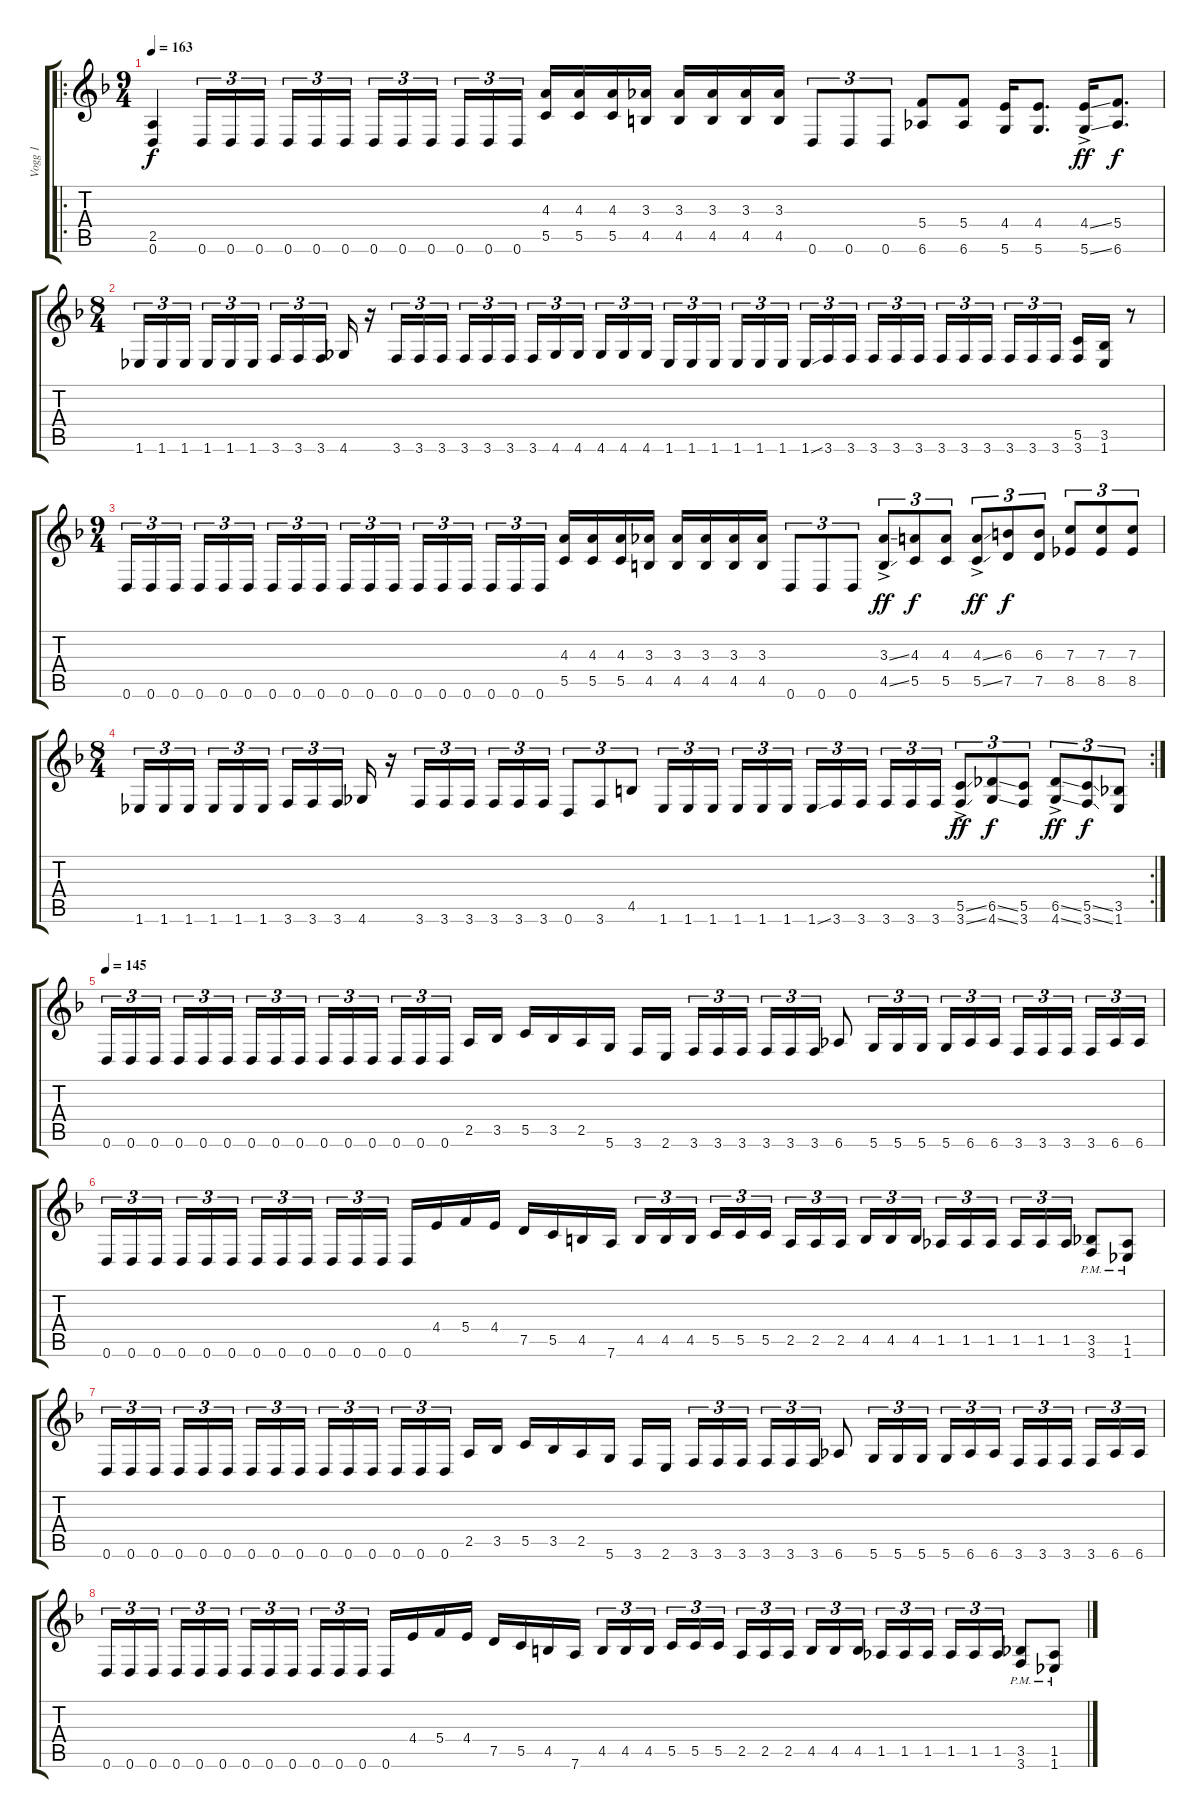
\track ("Vogg 1" "Vogg 1") {instrument distortionguitar}
\staff {score tabs}
\tuning (D4 A3 F3 C3 G2 D2) {hide}
\ro
\ts (9 4)
\tempo 163
\clef g2
\ks f
(2.5 0.6).4{dy f} 0.6.16{tu (3 2)} 0.6.16{tu (3 2)} 0.6.16{tu (3 2) beam splitsecondary} 0.6.16{tu (3 2)} 0.6.16{tu (3 2)} 0.6.16{tu (3 2) beam splitsecondary} 0.6.16{tu (3 2)} 0.6.16{tu (3 2)} 0.6.16{tu (3 2) beam splitsecondary} 0.6.16{tu (3 2)} 0.6.16{tu (3 2)} 0.6.16{tu (3 2)} (4.3 5.5).16 (4.3 5.5).16 (4.3 5.5).16 (3.3 4.5).16 (3.3 4.5).16 (3.3 4.5).16 (3.3 4.5).16 (3.3 4.5).16 0.6.8{tu (3 2)} 0.6.8{tu (3 2)} 0.6.8{tu (3 2)} (5.4 6.6).8 (5.4 6.6).8 (4.4 5.6).16 (4.4 5.6).8{d} (4.4{ss ac} 5.6{ss ac}).16{dy ff} (5.4 6.6).8{d dy f} |
\ts (8 4)
1.6.16{tu (3 2)} 1.6.16{tu (3 2)} 1.6.16{tu (3 2) beam splitsecondary} 1.6.16{tu (3 2)} 1.6.16{tu (3 2)} 1.6.16{tu (3 2)} 3.6.16{tu (3 2)} 3.6.16{tu (3 2)} 3.6.16{tu (3 2) beam splitsecondary} 4.6.16 r.16 3.6.16{tu (3 2)} 3.6.16{tu (3 2)} 3.6.16{tu (3 2) beam splitsecondary} 3.6.16{tu (3 2)} 3.6.16{tu (3 2)} 3.6.16{tu (3 2)} 3.6.16{tu (3 2)} 4.6.16{tu (3 2)} 4.6.16{tu (3 2) beam splitsecondary} 4.6.16{tu (3 2)} 4.6.16{tu (3 2)} 4.6.16{tu (3 2)} 1.6.16{tu (3 2)} 1.6.16{tu (3 2)} 1.6.16{tu (3 2) beam splitsecondary} 1.6.16{tu (3 2)} 1.6.16{tu (3 2)} 1.6.16{tu (3 2)} 1.6{ss}.16{tu (3 2)} 3.6.16{tu (3 2)} 3.6.16{tu (3 2) beam splitsecondary} 3.6.16{tu (3 2)} 3.6.16{tu (3 2)} 3.6.16{tu (3 2)} 3.6.16{tu (3 2)} 3.6.16{tu (3 2)} 3.6.16{tu (3 2) beam splitsecondary} 3.6.16{tu (3 2)} 3.6.16{tu (3 2)} 3.6.16{tu (3 2)} (5.5 3.6).16 (3.5 1.6).16 r.8 |
\ts (9 4)
0.6.16{tu (3 2)} 0.6.16{tu (3 2)} 0.6.16{tu (3 2) beam splitsecondary} 0.6.16{tu (3 2)} 0.6.16{tu (3 2)} 0.6.16{tu (3 2) beam splitsecondary} 0.6.16{tu (3 2)} 0.6.16{tu (3 2)} 0.6.16{tu (3 2) beam splitsecondary} 0.6.16{tu (3 2)} 0.6.16{tu (3 2)} 0.6.16{tu (3 2) beam splitsecondary} 0.6.16{tu (3 2)} 0.6.16{tu (3 2)} 0.6.16{tu (3 2) beam splitsecondary} 0.6.16{tu (3 2)} 0.6.16{tu (3 2)} 0.6.16{tu (3 2)} (4.3 5.5).16 (4.3 5.5).16 (4.3 5.5).16 (3.3 4.5).16 (3.3 4.5).16 (3.3 4.5).16 (3.3 4.5).16 (3.3 4.5).16 0.6.8{tu (3 2)} 0.6.8{tu (3 2)} 0.6.8{tu (3 2)} (3.3{ss ac} 4.5{ss ac}).8{tu (3 2) dy ff} (4.3 5.5).8{tu (3 2) dy f} (4.3 5.5).8{tu (3 2)} (4.3{ss ac} 5.5{ss ac}).8{tu (3 2) dy ff} (6.3 7.5).8{tu (3 2) dy f} (6.3 7.5).8{tu (3 2)} (7.3 8.5).8{tu (3 2)} (7.3 8.5).8{tu (3 2)} (7.3 8.5).8{tu (3 2)} |
\rc 2
\ts (8 4)
1.6.16{tu (3 2)} 1.6.16{tu (3 2)} 1.6.16{tu (3 2) beam splitsecondary} 1.6.16{tu (3 2)} 1.6.16{tu (3 2)} 1.6.16{tu (3 2)} 3.6.16{tu (3 2)} 3.6.16{tu (3 2)} 3.6.16{tu (3 2) beam splitsecondary} 4.6.16 r.16 3.6.16{tu (3 2)} 3.6.16{tu (3 2)} 3.6.16{tu (3 2) beam splitsecondary} 3.6.16{tu (3 2)} 3.6.16{tu (3 2)} 3.6.16{tu (3 2)} 0.6.8{tu (3 2)} 3.6.8{tu (3 2)} 4.5.8{tu (3 2)} 1.6.16{tu (3 2)} 1.6.16{tu (3 2)} 1.6.16{tu (3 2) beam splitsecondary} 1.6.16{tu (3 2)} 1.6.16{tu (3 2)} 1.6.16{tu (3 2)} 1.6{ss}.16{tu (3 2)} 3.6.16{tu (3 2)} 3.6.16{tu (3 2) beam splitsecondary} 3.6.16{tu (3 2)} 3.6.16{tu (3 2)} 3.6.16{tu (3 2)} (5.5{ss ac} 3.6{ss ac}).8{tu (3 2) dy ff} (6.5{ss} 4.6{ss}).8{tu (3 2) dy f} (5.5 3.6).8{tu (3 2)} (6.5{ss ac} 4.6{ss ac}).8{tu (3 2) dy ff} (5.5{ss} 3.6{ss}).8{tu (3 2) dy f} (3.5 1.6).8{tu (3 2)} |
\tempo 145
0.6.16{tu (3 2)} 0.6.16{tu (3 2)} 0.6.16{tu (3 2) beam splitsecondary} 0.6.16{tu (3 2)} 0.6.16{tu (3 2)} 0.6.16{tu (3 2)} 0.6.16{tu (3 2)} 0.6.16{tu (3 2)} 0.6.16{tu (3 2) beam splitsecondary} 0.6.16{tu (3 2)} 0.6.16{tu (3 2)} 0.6.16{tu (3 2)} 0.6.16{tu (3 2)} 0.6.16{tu (3 2)} 0.6.16{tu (3 2) beam splitsecondary} 2.5.16 3.5.16 5.5.16 3.5.16 2.5.16 5.6.16 3.6.16 2.6.16{beam splitsecondary} 3.6.16{tu (3 2)} 3.6.16{tu (3 2)} 3.6.16{tu (3 2)} 3.6.16{tu (3 2)} 3.6.16{tu (3 2)} 3.6.16{tu (3 2)} 6.6.8 5.6.16{tu (3 2)} 5.6.16{tu (3 2)} 5.6.16{tu (3 2) beam splitsecondary} 5.6.16{tu (3 2)} 6.6.16{tu (3 2)} 6.6.16{tu (3 2)} 3.6.16{tu (3 2)} 3.6.16{tu (3 2)} 3.6.16{tu (3 2) beam splitsecondary} 3.6.16{tu (3 2)} 6.6.16{tu (3 2)} 6.6.16{tu (3 2)} |
0.6.16{tu (3 2)} 0.6.16{tu (3 2)} 0.6.16{tu (3 2) beam splitsecondary} 0.6.16{tu (3 2)} 0.6.16{tu (3 2)} 0.6.16{tu (3 2)} 0.6.16{tu (3 2)} 0.6.16{tu (3 2)} 0.6.16{tu (3 2) beam splitsecondary} 0.6.16{tu (3 2)} 0.6.16{tu (3 2)} 0.6.16{tu (3 2)} 0.6.16 4.4.16 5.4.16 4.4.16 7.5.16 5.5.16 4.5.16 7.6.16 4.5.16{tu (3 2)} 4.5.16{tu (3 2)} 4.5.16{tu (3 2) beam splitsecondary} 5.5.16{tu (3 2)} 5.5.16{tu (3 2)} 5.5.16{tu (3 2)} 2.5.16{tu (3 2)} 2.5.16{tu (3 2)} 2.5.16{tu (3 2) beam splitsecondary} 4.5.16{tu (3 2)} 4.5.16{tu (3 2)} 4.5.16{tu (3 2)} 1.5.16{tu (3 2)} 1.5.16{tu (3 2)} 1.5.16{tu (3 2) beam splitsecondary} 1.5.16{tu (3 2)} 1.5.16{tu (3 2)} 1.5.16{tu (3 2)} (3.5{pm} 3.6{pm}).8 (1.5{pm} 1.6{pm}).8 |
0.6.16{tu (3 2)} 0.6.16{tu (3 2)} 0.6.16{tu (3 2) beam splitsecondary} 0.6.16{tu (3 2)} 0.6.16{tu (3 2)} 0.6.16{tu (3 2)} 0.6.16{tu (3 2)} 0.6.16{tu (3 2)} 0.6.16{tu (3 2) beam splitsecondary} 0.6.16{tu (3 2)} 0.6.16{tu (3 2)} 0.6.16{tu (3 2)} 0.6.16{tu (3 2)} 0.6.16{tu (3 2)} 0.6.16{tu (3 2) beam splitsecondary} 2.5.16 3.5.16 5.5.16 3.5.16 2.5.16 5.6.16 3.6.16 2.6.16{beam splitsecondary} 3.6.16{tu (3 2)} 3.6.16{tu (3 2)} 3.6.16{tu (3 2)} 3.6.16{tu (3 2)} 3.6.16{tu (3 2)} 3.6.16{tu (3 2)} 6.6.8 5.6.16{tu (3 2)} 5.6.16{tu (3 2)} 5.6.16{tu (3 2) beam splitsecondary} 5.6.16{tu (3 2)} 6.6.16{tu (3 2)} 6.6.16{tu (3 2)} 3.6.16{tu (3 2)} 3.6.16{tu (3 2)} 3.6.16{tu (3 2) beam splitsecondary} 3.6.16{tu (3 2)} 6.6.16{tu (3 2)} 6.6.16{tu (3 2)} |
0.6.16{tu (3 2)} 0.6.16{tu (3 2)} 0.6.16{tu (3 2) beam splitsecondary} 0.6.16{tu (3 2)} 0.6.16{tu (3 2)} 0.6.16{tu (3 2)} 0.6.16{tu (3 2)} 0.6.16{tu (3 2)} 0.6.16{tu (3 2) beam splitsecondary} 0.6.16{tu (3 2)} 0.6.16{tu (3 2)} 0.6.16{tu (3 2)} 0.6.16 4.4.16 5.4.16 4.4.16 7.5.16 5.5.16 4.5.16 7.6.16 4.5.16{tu (3 2)} 4.5.16{tu (3 2)} 4.5.16{tu (3 2) beam splitsecondary} 5.5.16{tu (3 2)} 5.5.16{tu (3 2)} 5.5.16{tu (3 2)} 2.5.16{tu (3 2)} 2.5.16{tu (3 2)} 2.5.16{tu (3 2) beam splitsecondary} 4.5.16{tu (3 2)} 4.5.16{tu (3 2)} 4.5.16{tu (3 2)} 1.5.16{tu (3 2)} 1.5.16{tu (3 2)} 1.5.16{tu (3 2) beam splitsecondary} 1.5.16{tu (3 2)} 1.5.16{tu (3 2)} 1.5.16{tu (3 2)} (3.5{pm} 3.6{pm}).8 (1.5{pm} 1.6{pm}).8
